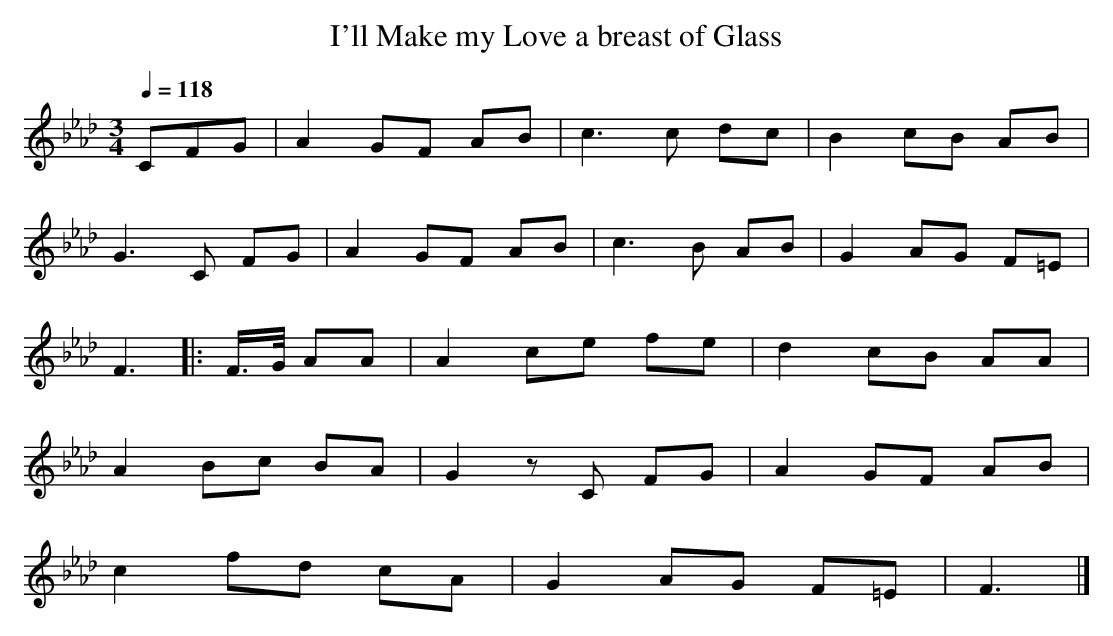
X:1
T: I'll Make my Love a breast of Glass
M: 3/4
L: 1/8
Q: 1/4=118
K: Fm % 4 flats
V: 1
CFG | A2 GF AB | c3c dc | B2 cB AB |
G3C FG | A2 GF AB | c3B AB | G2 AG F=E |
F3 |: F/>G/ AA | A2 ce fe | d2 cB AA |
A2 Bc BA | G2 zC FG | A2 GF AB |
c2 fd cA | G2 AG F=E | F3 |]
